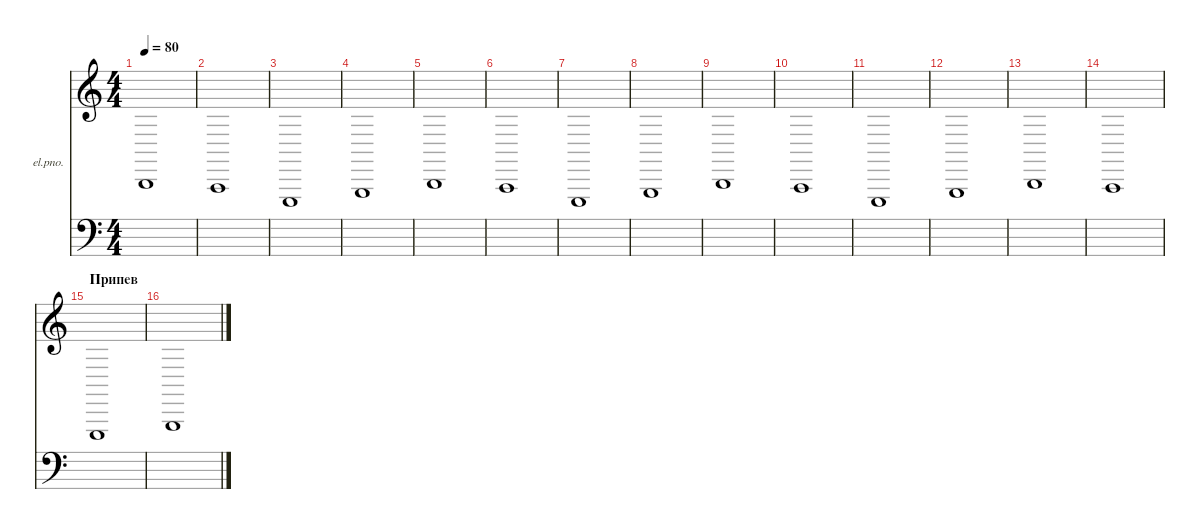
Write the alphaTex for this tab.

\defaultSystemsLayout 4
\hideDynamics
\bracketExtendMode nobrackets
\firstSystemTrackNameOrientation horizontal
\otherSystemsTrackNameOrientation horizontal
\track ("Electric Piano" "el.pno.") {instrument electricpiano1}
\staff {score}
\tuning (E4 B3 G3 D3 A2 E2)
\ts (4 4)
\tempo 80
\clef g2
\ks c
-5.6.1{dy mf beam Up} |
-7.6.1{beam Up} |
-12.6.1{beam Up} |
-9.6.1{beam Up} |
-5.6.1{beam Up} |
-7.6.1{beam Up} |
-12.6.1{beam Up} |
-9.6.1{beam Up} |
-5.6.1{beam Up} |
-7.6.1{beam Up} |
-12.6.1{beam Up} |
-9.6.1{beam Up} |
-5.6.1{beam Up} |
-7.6.1{beam Up} |
\section ("" "Припев")
-12.6.1{beam Up} |
-9.6.1{beam Up}
\staff {score}
\tuning (G2 D2 A1 E1 B0)
\clef f4
\ottava regular
\simile none
\ks c
|
|
|
|
|
|
|
|
|
|
|
|
|
|
|
